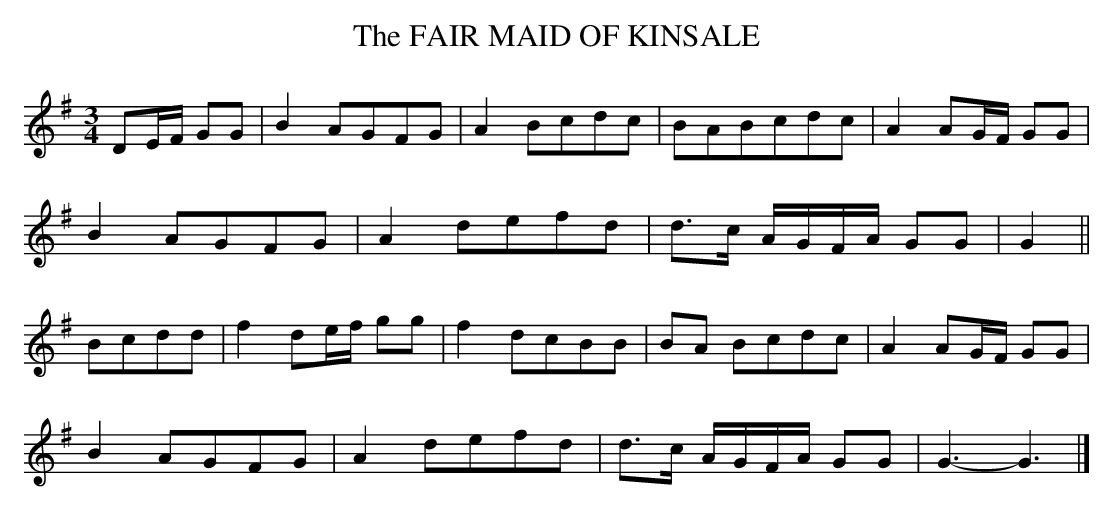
X:1
T:FAIR MAID OF KINSALE, The
Y:"slow"
M:3/4
L:1/8
K:G
DE/F/ GG|B2 AGFG|A2 Bcdc|BABcdc|A2 AG/F/ GG|
B2 AGFG|A2 defd|d>c A/G/F/A/ GG|G2||
Bcdd|f2de/f/ gg|f2dcBB|BA Bcdc|A2AG/F/ GG|
B2 AGFG|A2 defd|d>c A/G/F/A/ GG|G3-G3|]
